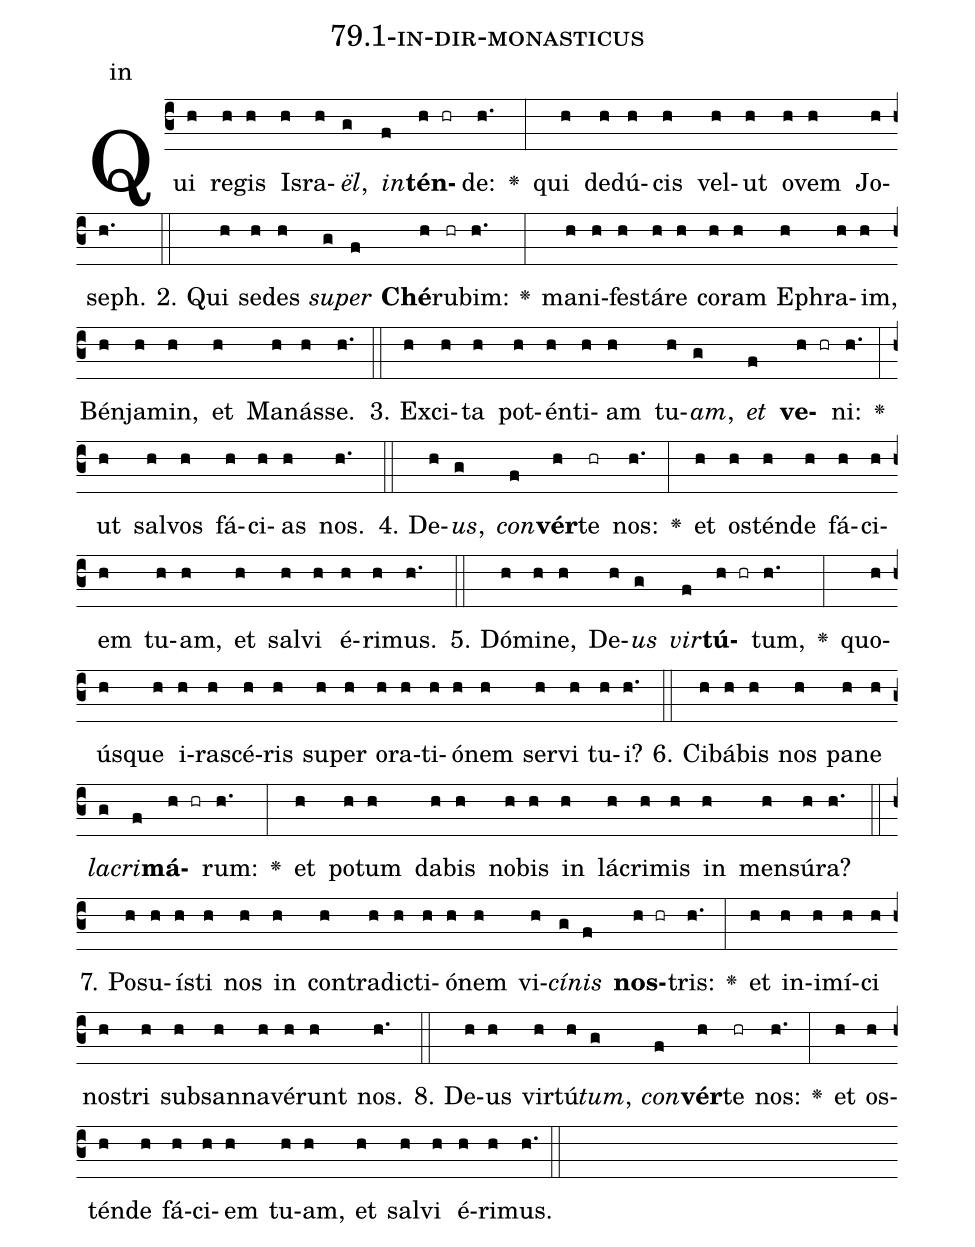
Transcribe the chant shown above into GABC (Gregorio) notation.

name: 79.1-in-dir-monasticus;
annotation: in;
%%
(c3)Qui(h) re(h)gis(h) Is(h)ra(h)<i>ël</i>,(g) <i>in</i>(f)<b>tén</b>(h hr)de:(h.) <v>\greheightstar</v>(:) qui(h) de(h)dú(h)cis(h) vel(h)ut(h) o(h)vem(h) Jo(h)seph.(h.) (::)
2. Qui(h) se(h)des(h) <i>su</i>(g)<i>per</i>(f) <b>Ché</b>(h)ru(hr)bim:(h.) <v>\greheightstar</v>(:) ma(h)ni(h)fes(h)tá(h)re(h) co(h)ram(h) E(h)phra(h)im,(h) Bén(h)ja(h)min,(h) et(h) Ma(h)nás(h)se.(h.) (::)
3. Ex(h)ci(h)ta(h) pot(h)én(h)ti(h)am(h) tu(h)<i>am</i>,(g) <i>et</i>(f) <b>ve</b>(h hr)ni:(h.) <v>\greheightstar</v>(:) ut(h) sal(h)vos(h) fá(h)ci(h)as(h) nos.(h.) (::)
4. De(h)<i>us</i>,(g) <i>con</i>(f)<b>vér</b>(h)te(hr) nos:(h.) <v>\greheightstar</v>(:) et(h) os(h)tén(h)de(h) fá(h)ci(h)em(h) tu(h)am,(h) et(h) sal(h)vi(h) é(h)ri(h)mus.(h.) (::)
5. Dó(h)mi(h)ne,(h) De(h)<i>us</i>(g) <i>vir</i>(f)<b>tú</b>(h hr)tum,(h.) <v>\greheightstar</v>(:) quo(h)ús(h)que(h) i(h)ra(h)scé(h)ris(h) su(h)per(h) o(h)ra(h)ti(h)ó(h)nem(h) ser(h)vi(h) tu(h)i?(h.) (::)
6. Ci(h)bá(h)bis(h) nos(h) pa(h)ne(h) <i>la</i>(g)<i>cri</i>(f)<b>má</b>(h hr)rum:(h.) <v>\greheightstar</v>(:) et(h) po(h)tum(h) da(h)bis(h) no(h)bis(h) in(h) lá(h)cri(h)mis(h) in(h) men(h)sú(h)ra?(h.) (::)
7. Po(h)su(h)ís(h)ti(h) nos(h) in(h) con(h)tra(h)dic(h)ti(h)ó(h)nem(h) vi(h)<i>cí</i>(g)<i>nis</i>(f) <b>nos</b>(h hr)tris:(h.) <v>\greheightstar</v>(:) et(h) in(h)i(h)mí(h)ci(h) nos(h)tri(h) sub(h)san(h)na(h)vé(h)runt(h) nos.(h.) (::)
8. De(h)us(h) vir(h)tú(h)<i>tum</i>,(g) <i>con</i>(f)<b>vér</b>(h)te(hr) nos:(h.) <v>\greheightstar</v>(:) et(h) os(h)tén(h)de(h) fá(h)ci(h)em(h) tu(h)am,(h) et(h) sal(h)vi(h) é(h)ri(h)mus.(h.) (::)
